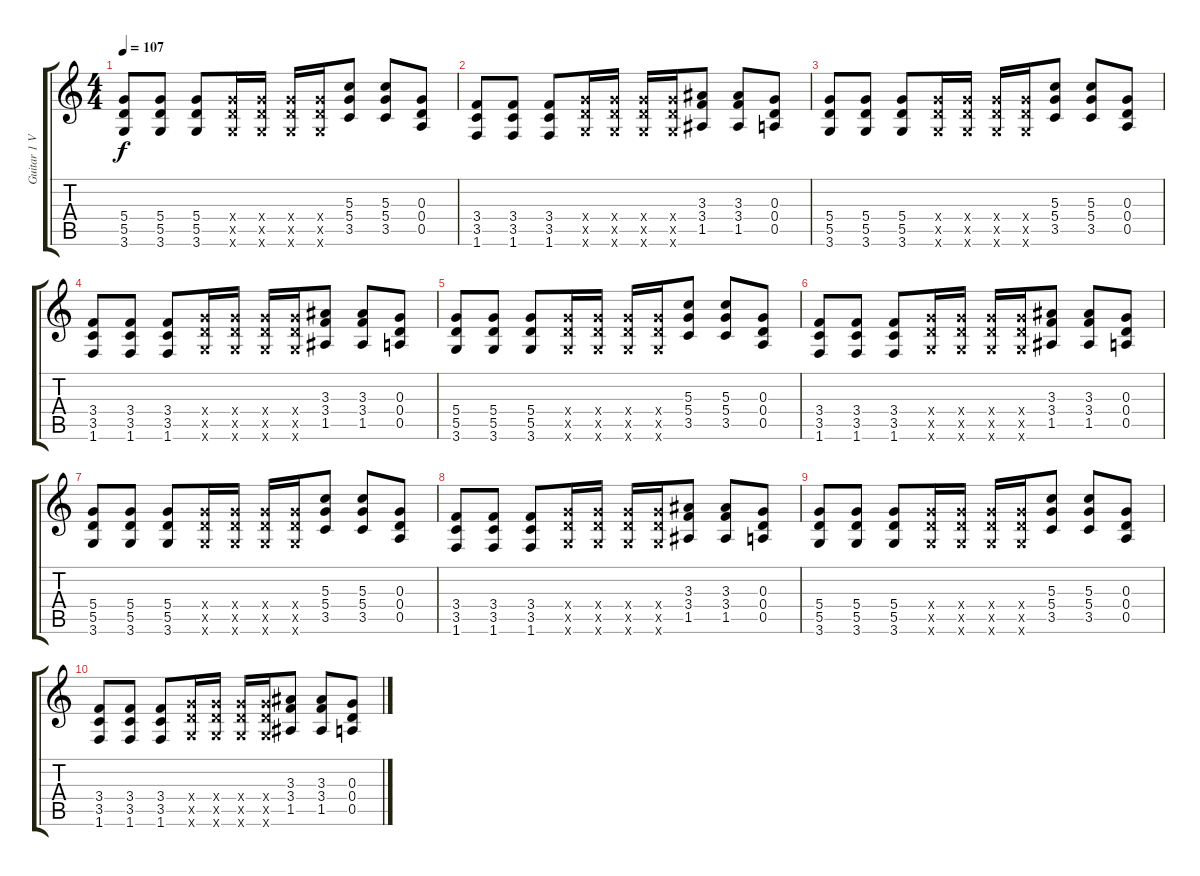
\track ("Guitar 1 Verse" "Guitar 1 V") {instrument distortionguitar}
\staff {score tabs}
\tuning (E4 B3 G3 D3 A2 E2) {hide}
\ts (4 4)
\tempo 107
\clef g2
\ks c
(5.4 5.5 3.6).8{dy f} (5.4 5.5 3.6).8 (5.4 5.5 3.6).8 (5.4{x} 5.5{x} 3.6{x}).16 (5.4{x} 5.5{x} 3.6{x}).16 (5.4{x} 5.5{x} 3.6{x}).16 (5.4{x} 5.5{x} 3.6{x}).16 (5.3 5.4 3.5).8 (5.3 5.4 3.5).8 (0.3 0.4 0.5).8 |
(3.4 3.5 1.6).8 (3.4 3.5 1.6).8 (3.4 3.5 1.6).8 (5.4{x} 5.5{x} 3.6{x}).16 (5.4{x} 5.5{x} 3.6{x}).16 (5.4{x} 5.5{x} 3.6{x}).16 (5.4{x} 5.5{x} 3.6{x}).16 (3.3 3.4 1.5).8 (3.3 3.4 1.5).8 (0.3 0.4 0.5).8 |
(5.4 5.5 3.6).8 (5.4 5.5 3.6).8 (5.4 5.5 3.6).8 (5.4{x} 5.5{x} 3.6{x}).16 (5.4{x} 5.5{x} 3.6{x}).16 (5.4{x} 5.5{x} 3.6{x}).16 (5.4{x} 5.5{x} 3.6{x}).16 (5.3 5.4 3.5).8 (5.3 5.4 3.5).8 (0.3 0.4 0.5).8 |
(3.4 3.5 1.6).8 (3.4 3.5 1.6).8 (3.4 3.5 1.6).8 (5.4{x} 5.5{x} 3.6{x}).16 (5.4{x} 5.5{x} 3.6{x}).16 (5.4{x} 5.5{x} 3.6{x}).16 (5.4{x} 5.5{x} 3.6{x}).16 (3.3 3.4 1.5).8 (3.3 3.4 1.5).8 (0.3 0.4 0.5).8 |
(5.4 5.5 3.6).8 (5.4 5.5 3.6).8 (5.4 5.5 3.6).8 (5.4{x} 5.5{x} 3.6{x}).16 (5.4{x} 5.5{x} 3.6{x}).16 (5.4{x} 5.5{x} 3.6{x}).16 (5.4{x} 5.5{x} 3.6{x}).16 (5.3 5.4 3.5).8 (5.3 5.4 3.5).8 (0.3 0.4 0.5).8 |
(3.4 3.5 1.6).8 (3.4 3.5 1.6).8 (3.4 3.5 1.6).8 (5.4{x} 5.5{x} 3.6{x}).16 (5.4{x} 5.5{x} 3.6{x}).16 (5.4{x} 5.5{x} 3.6{x}).16 (5.4{x} 5.5{x} 3.6{x}).16 (3.3 3.4 1.5).8 (3.3 3.4 1.5).8 (0.3 0.4 0.5).8 |
(5.4 5.5 3.6).8 (5.4 5.5 3.6).8 (5.4 5.5 3.6).8 (5.4{x} 5.5{x} 3.6{x}).16 (5.4{x} 5.5{x} 3.6{x}).16 (5.4{x} 5.5{x} 3.6{x}).16 (5.4{x} 5.5{x} 3.6{x}).16 (5.3 5.4 3.5).8 (5.3 5.4 3.5).8 (0.3 0.4 0.5).8 |
(3.4 3.5 1.6).8 (3.4 3.5 1.6).8 (3.4 3.5 1.6).8 (5.4{x} 5.5{x} 3.6{x}).16 (5.4{x} 5.5{x} 3.6{x}).16 (5.4{x} 5.5{x} 3.6{x}).16 (5.4{x} 5.5{x} 3.6{x}).16 (3.3 3.4 1.5).8 (3.3 3.4 1.5).8 (0.3 0.4 0.5).8 |
(5.4 5.5 3.6).8 (5.4 5.5 3.6).8 (5.4 5.5 3.6).8 (5.4{x} 5.5{x} 3.6{x}).16 (5.4{x} 5.5{x} 3.6{x}).16 (5.4{x} 5.5{x} 3.6{x}).16 (5.4{x} 5.5{x} 3.6{x}).16 (5.3 5.4 3.5).8 (5.3 5.4 3.5).8 (0.3 0.4 0.5).8 |
(3.4 3.5 1.6).8 (3.4 3.5 1.6).8 (3.4 3.5 1.6).8 (5.4{x} 5.5{x} 3.6{x}).16 (5.4{x} 5.5{x} 3.6{x}).16 (5.4{x} 5.5{x} 3.6{x}).16 (5.4{x} 5.5{x} 3.6{x}).16 (3.3 3.4 1.5).8 (3.3 3.4 1.5).8 (0.3 0.4 0.5).8
